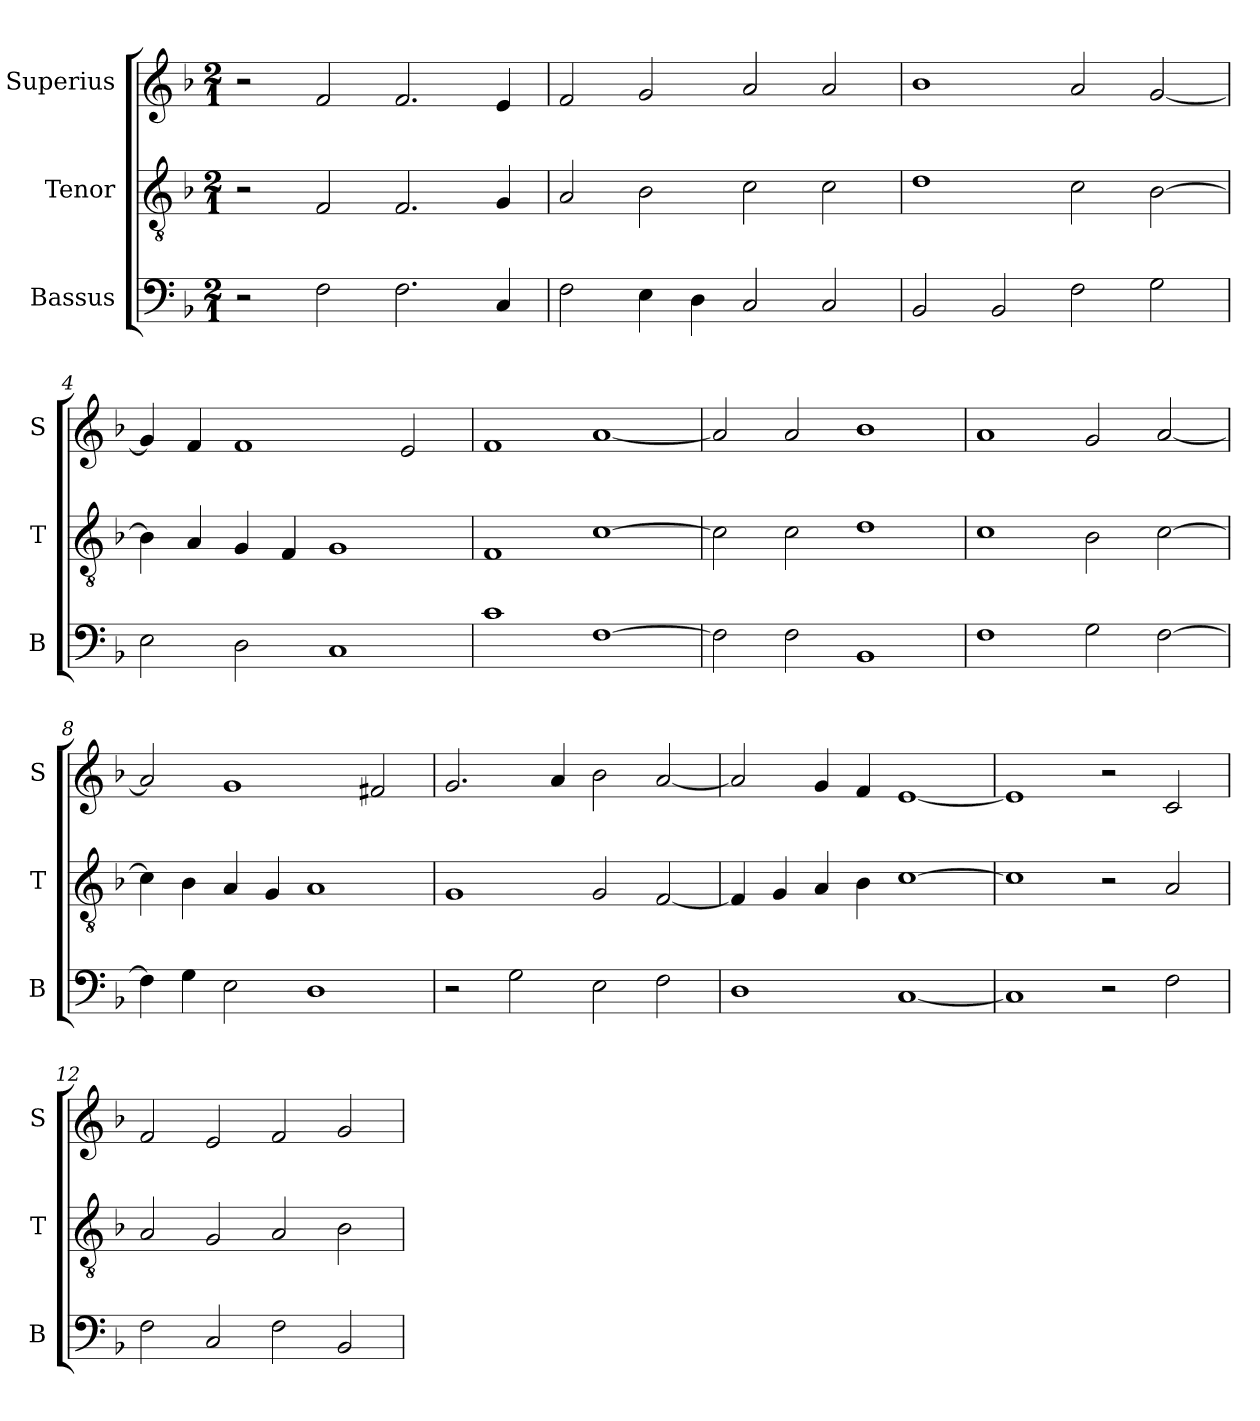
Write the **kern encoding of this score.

**kern	**kern	**kern
*part3	*part2	*part1
*staff3	*staff2	*staff1
*I"Bassus	*I"Tenor	*I"Superius
*I'B	*I'T	*I'S
*clefF4	*clefGv2	*clefG2
*k[b-]	*k[b-]	*k[b-]
*M2/1	*M2/1	*M2/1
=1	=1	=1
2r	2r	2r
2F	2F	2f
2.F	2.F	2.f
4C	4G	4e
=2	=2	=2
2F	2A	2f
4E	2B-	2g
4D	.	.
2C	2c	2a
2C	2c	2a
=3	=3	=3
2BB-	1d	1b-
2BB-	.	.
2F	2c	2a
2G	[2B-	[2g
=4	=4	=4
2E	4B-]	4g]
.	4A	4f
2D	4G	1f
.	4F	.
1C	1G	.
.	.	2e
=5	=5	=5
1c	1F	1f
[1F	[1c	[1a
=6	=6	=6
2F]	2c]	2a]
2F	2c	2a
1BB-	1d	1b-
=7	=7	=7
1F	1c	1a
2G	2B-	2g
[2F	[2c	[2a
=8	=8	=8
4F]	4c]	2a]
4G	4B-	.
2E	4A	1g
.	4G	.
1D	1A	.
.	.	2f#X
=9	=9	=9
2r	1G	2.g
2G	.	.
.	.	4a
2E	2G	2b-
2F	[2F	[2a
=10	=10	=10
1D	4F]	2a]
.	4G	.
.	4A	4g
.	4B-	4f
[1C	[1c	[1e
=11	=11	=11
1C]	1c]	1e]
2r	2r	2r
2F	2A	2c
=12	=12	=12
2F	2A	2f
2C	2G	2e
2F	2A	2f
2BB-	2B-	2g
=	=	=
*-	*-	*-
